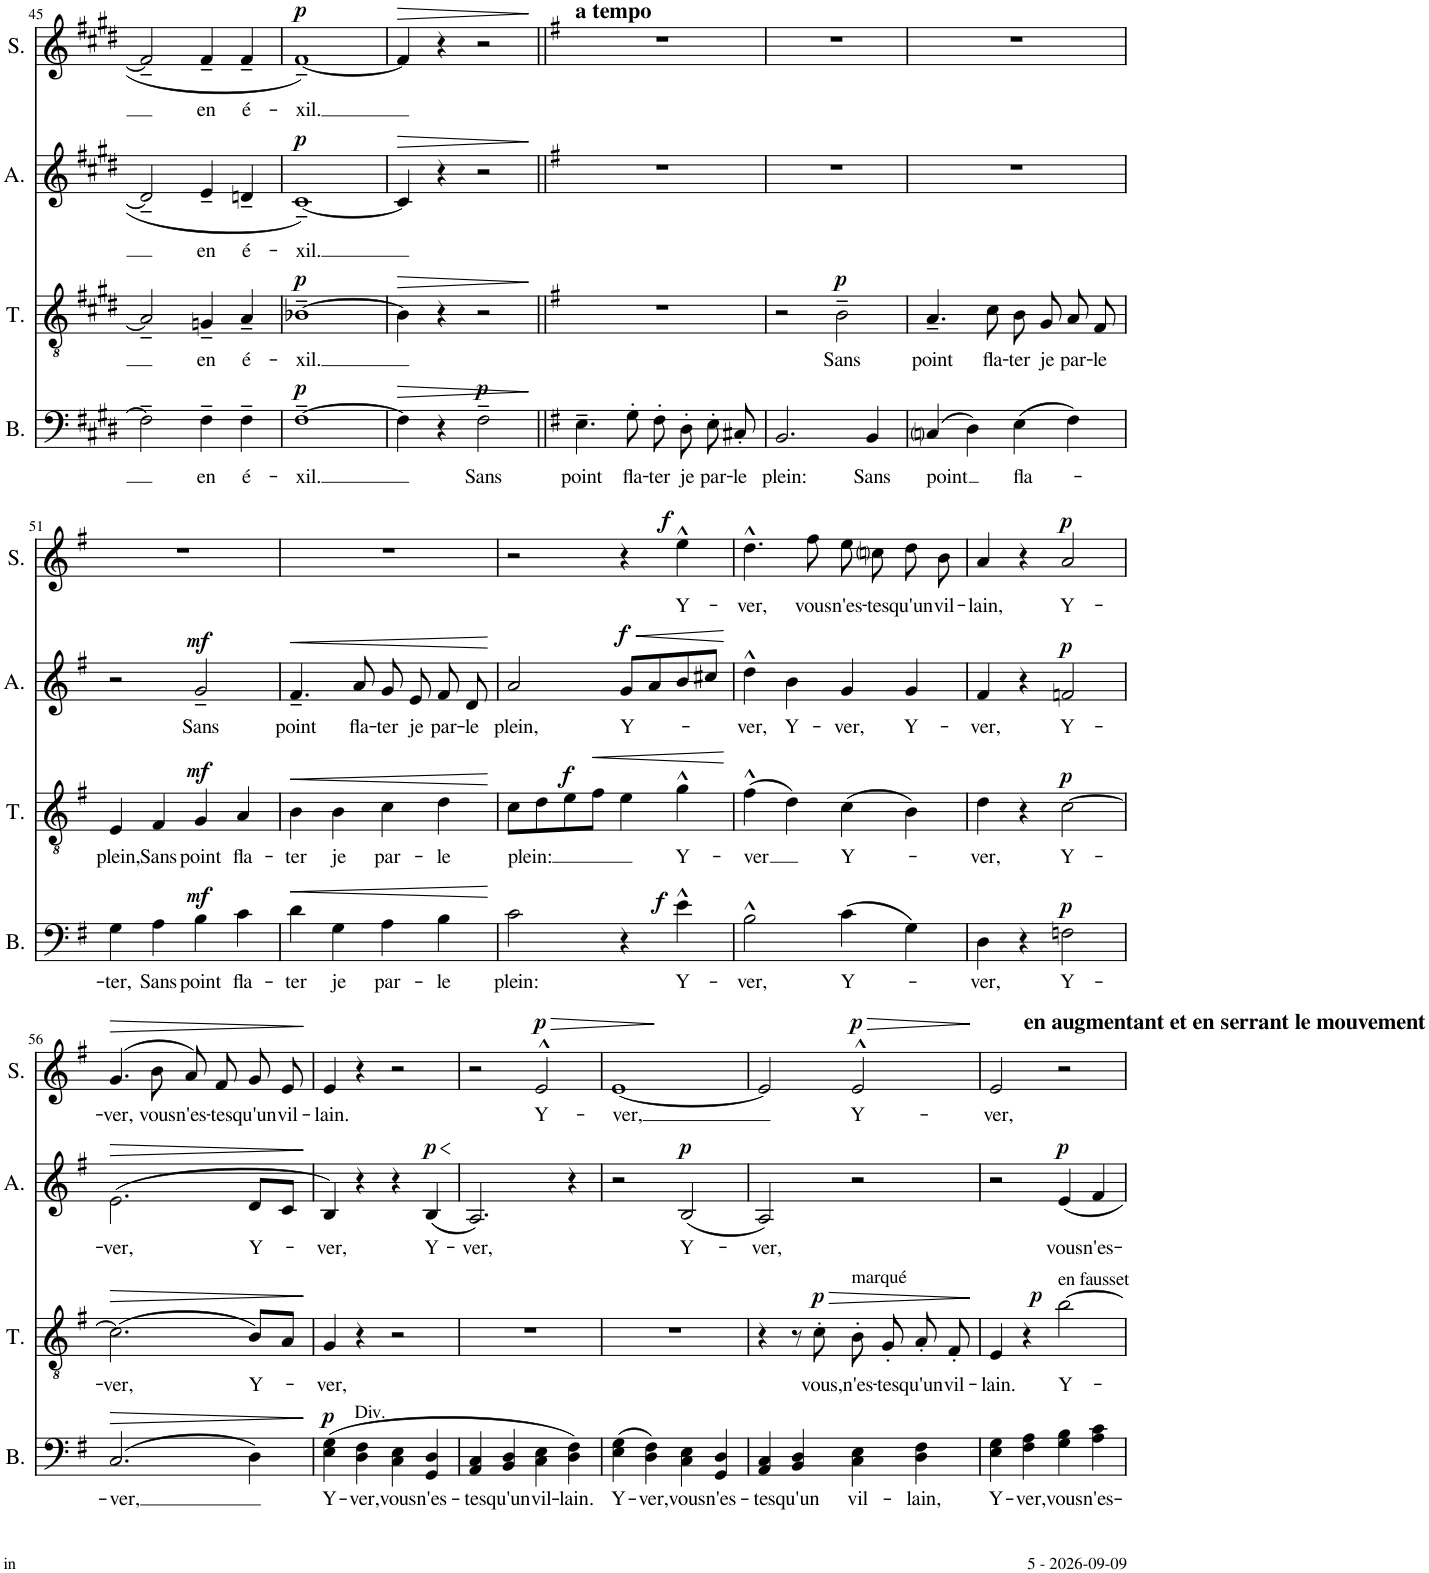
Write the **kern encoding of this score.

**kern	**text	**dynam	**kern	**text	**dynam	**kern	**text	**dynam	**kern	**text	**dynam
*part4	*part4	*part4	*part3	*part3	*part3	*part2	*part2	*part2	*part1	*part1	*part1
*staff4	*staff4	*staff4	*staff3	*staff3	*staff3	*staff2	*staff2	*staff2	*staff1	*staff1	*staff1
*I"Bass	*	*	*I"Ténor	*	*	*I"Alto	*	*	*I"Soprano	*	*
*I'B.	*	*	*I'T.	*	*	*I'A.	*	*	*I'S.	*	*
!!LO:PB:g=z
*clefF4	*	*	*clefGv2	*	*	*clefG2	*	*	*clefG2	*	*
*k[f#c#g#d#]	*	*	*k[f#c#g#d#]	*	*	*k[f#c#g#d#]	*	*	*k[f#c#g#d#]	*	*
*M2/2	*	*	*M2/2	*	*	*M2/2	*	*	*M2/2	*	*
=45	=45	=45	=45	=45	=45	=45	=45	=45	=45	=45	=45
2F#~\]	.	.	2A~/]	.	.	2d~/]	.	.	2f#~/]	.	.
!	!LO:LY:b	!	!	!LO:LY:b	!	!	!LO:LY:b	!	!	!LO:LY:b	!
4F#~\	en	.	4Gn~/	en	.	4e~/	en	.	4f#~/	en	.
!	!LO:LY:b	!	!	!LO:LY:b	!	!	!LO:LY:b	!	!	!LO:LY:b	!
4F#~\	é-	.	4A~/	é-	.	4dn~/	é-	.	4f#~/	é-	.
=46	=46	=46	=46	=46	=46	=46	=46	=46	=46	=46	=46
!	!LO:LY:b	!LO:DY:a	!	!LO:LY:b	!LO:DY:a	!	!LO:LY:b	!LO:DY:a	!	!LO:LY:b	!LO:DY:a
[1F#~	-xil.	p	[1B-X~	-xil.	p	[1c#~	-xil.	p	[1f#~	-xil.	p
=47	=47	=47	=47	=47	=47	=47	=47	=47	=47	=47	=47
!	!	!LO:HP:b	!	!	!LO:HP:b	!	!	!LO:HP:b	!	!	!LO:HP:b
4F#\]	.	>	4B-\]	.	>	4c#/]	.	>	4f#/]	.	>
4r	.	.	4r	.	.	4r	.	.	4r	.	.
!	!LO:LY:b	!LO:DY:a	!	!	!	!	!	!	!	!	!
2F#~\	Sans	p	2r	.	.	2r	.	.	2r	.	.
.	.	]	.	.	]	.	.	]	.	.	]
=48||	=48||	=48||	=48||	=48||	=48||	=48||	=48||	=48||	=48||	=48||	=48||
*k[f#]	*	*	*k[f#]	*	*	*k[f#]	*	*	*k[f#]	*	*
!	!	!	!	!	!	!	!	!	!LO:TX:a:B:t=a tempo	!	!
!	!LO:LY:b	!	!	!	!	!	!	!	!	!	!
4.E~\	point	.	1r	.	.	1r	.	.	1r	.	.
!	!LO:LY:b	!	!	!	!	!	!	!	!	!	!
8G'\	fla-	.	.	.	.	.	.	.	.	.	.
!	!LO:LY:b	!	!	!	!	!	!	!	!	!	!
8F#'\L	-ter	.	.	.	.	.	.	.	.	.	.
!	!LO:LY:b	!	!	!	!	!	!	!	!	!	!
8D'\	je	.	.	.	.	.	.	.	.	.	.
!	!LO:LY:b	!	!	!	!	!	!	!	!	!	!
8E'\	par-	.	.	.	.	.	.	.	.	.	.
!	!LO:LY:b	!	!	!	!	!	!	!	!	!	!
8C#X'\J	-le	.	.	.	.	.	.	.	.	.	.
=49	=49	=49	=49	=49	=49	=49	=49	=49	=49	=49	=49
!	!LO:LY:b	!	!	!	!	!	!	!	!	!	!
2.BB/	plein:	.	2r	.	.	1r	.	.	1r	.	.
!	!	!	!	!LO:LY:b	!LO:DY:a	!	!	!	!	!	!
.	.	.	2B~\	Sans	p	.	.	.	.	.	.
!	!LO:LY:b	!	!	!	!	!	!	!	!	!	!
4BB/	Sans	.	.	.	.	.	.	.	.	.	.
=50	=50	=50	=50	=50	=50	=50	=50	=50	=50	=50	=50
!	!LO:LY:b	!	!	!LO:LY:b	!	!	!	!	!	!	!
(4Cni/	point	.	4.A~/	point	.	1r	.	.	1r	.	.
4D\)	.	.	.	.	.	.	.	.	.	.	.
!	!	!	!	!LO:LY:b	!	!	!	!	!	!	!
.	.	.	8c\	fla-	.	.	.	.	.	.	.
!	!LO:LY:b	!	!	!LO:LY:b	!	!	!	!	!	!	!
(4E\	fla-	.	8B\	-ter	.	.	.	.	.	.	.
!	!	!	!	!LO:LY:b	!	!	!	!	!	!	!
.	.	.	8G/	je	.	.	.	.	.	.	.
!	!	!	!	!LO:LY:b	!	!	!	!	!	!	!
4F#\)	.	.	8A/	par-	.	.	.	.	.	.	.
!	!	!	!	!LO:LY:b	!	!	!	!	!	!	!
.	.	.	8F#/	-le	.	.	.	.	.	.	.
!!LO:LB:g=z
=51	=51	=51	=51	=51	=51	=51	=51	=51	=51	=51	=51
!	!LO:LY:b	!	!	!LO:LY:b	!	!	!	!	!	!	!
4G\	-ter,	.	4E/	plein,	.	2r	.	.	1r	.	.
!	!LO:LY:b	!	!	!LO:LY:b	!	!	!	!	!	!	!
4A\	Sans	.	4F#/	Sans	.	.	.	.	.	.	.
!	!LO:LY:b	!LO:DY:a	!	!LO:LY:b	!LO:DY:a	!	!LO:LY:b	!LO:DY:a	!	!	!
4B\	point	mf	4G/	point	mf	2g~/	Sans	mf	.	.	.
!	!LO:LY:b	!	!	!LO:LY:b	!	!	!	!	!	!	!
4c\	fla-	.	4A/	fla-	.	.	.	.	.	.	.
=52	=52	=52	=52	=52	=52	=52	=52	=52	=52	=52	=52
!	!LO:LY:b	!LO:HP:b	!	!LO:LY:b	!LO:HP:b	!	!LO:LY:b	!LO:HP:b	!	!	!
4d\	-ter	<	4B\	-ter	<	4.f#~/	point	<	1r	.	.
!	!LO:LY:b	!	!	!LO:LY:b	!	!	!	!	!	!	!
4G\	je	.	4B\	je	.	.	.	.	.	.	.
!	!	!	!	!	!	!	!LO:LY:b	!	!	!	!
.	.	.	.	.	.	8a/	fla-	.	.	.	.
!	!LO:LY:b	!	!	!LO:LY:b	!	!	!LO:LY:b	!	!	!	!
4A\	par-	.	4c\	par-	.	8g/	-ter	.	.	.	.
!	!	!	!	!	!	!	!LO:LY:b	!	!	!	!
.	.	.	.	.	.	8e/	je	.	.	.	.
!	!LO:LY:b	!	!	!LO:LY:b	!	!	!LO:LY:b	!	!	!	!
4B\	-le	.	4d\	-le	.	8f#/	par-	.	.	.	.
!	!	!	!	!	!	!	!LO:LY:b	!	!	!	!
.	.	.	.	.	.	8d/	-le	.	.	.	.
.	.	[	.	.	[	.	.	[	.	.	.
=53	=53	=53	=53	=53	=53	=53	=53	=53	=53	=53	=53
!	!LO:LY:b	!	!	!LO:LY:b	!	!	!LO:LY:b	!	!	!	!
2c\	plein:	.	8c\L	plein:	.	2a/	plein,	.	2r	.	.
.	.	.	8d\	.	.	.	.	.	.	.	.
!	!	!	!	!	!LO:DY:a	!	!	!	!	!	!
.	.	.	8e\	.	f	.	.	.	.	.	.
!	!	!	!	!	!LO:HP:b	!	!	!	!	!	!
.	.	.	8f#\J	.	<	.	.	.	.	.	.
!	!	!	!	!	!	!	!LO:LY:b	!LO:HP:b	!	!	!
!	!	!	!	!	!	!	!	!LO:DY:n=1:a	!	!	!
4r	.	.	4e\	.	.	8g/L	Y-	< f	4r	.	.
.	.	.	.	.	.	8a/	.	.	.	.	.
!	!LO:LY:b	!LO:DY:a	!	!LO:LY:b	!	!	!	!	!	!LO:LY:b	!LO:DY:a
4e^^\	Y-	f	4g^^\	Y-	.	8b/	.	.	4ee^^\	Y-	f
.	.	.	.	.	.	8cc#X/J	.	.	.	.	.
.	.	.	.	.	[	.	.	[	.	.	.
=54	=54	=54	=54	=54	=54	=54	=54	=54	=54	=54	=54
!	!LO:LY:b	!	!	!LO:LY:b	!	!	!LO:LY:b	!	!	!LO:LY:b	!
2B^^\	-ver,	.	(4f#^^\	-ver	.	4dd^^\	-ver,	.	4.dd^^\	-ver,	.
!	!	!	!	!	!	!	!LO:LY:b	!	!	!	!
.	.	.	4d\)	.	.	4b\	Y-	.	.	.	.
!	!	!	!	!	!	!	!	!	!	!LO:LY:b	!
.	.	.	.	.	.	.	.	.	8ff#\	vous	.
!	!LO:LY:b	!	!	!LO:LY:b	!	!	!LO:LY:b	!	!	!LO:LY:b	!
(4c\	Y-	.	(4c\	Y-	.	4g/	-ver,	.	8ee\L	n'es-	.
!	!	!	!	!	!	!	!	!	!	!LO:LY:b	!
.	.	.	.	.	.	.	.	.	8ccni\	-tes	.
!	!	!	!	!	!	!	!LO:LY:b	!	!	!LO:LY:b	!
4G\)	.	.	4B\)	.	.	4g/	Y-	.	8dd\	qu'un	.
!	!	!	!	!	!	!	!	!	!	!LO:LY:b	!
.	.	.	.	.	.	.	.	.	8b\J	vil-	.
=55	=55	=55	=55	=55	=55	=55	=55	=55	=55	=55	=55
!	!LO:LY:b	!	!	!LO:LY:b	!	!	!LO:LY:b	!	!	!LO:LY:b	!
4D\	-ver,	.	4d\	-ver,	.	4f#/	-ver,	.	4a/	-lain,	.
4r	.	.	4r	.	.	4r	.	.	4r	.	.
!	!LO:LY:b	!LO:DY:a	!	!LO:LY:b	!LO:DY:a	!	!LO:LY:b	!LO:DY:a	!	!LO:LY:b	!LO:DY:a
2Fn\	Y-	p	[2c\	Y-	p	2fn/	Y-	p	2a/	Y-	p
!!LO:LB:g=z
=56	=56	=56	=56	=56	=56	=56	=56	=56	=56	=56	=56
!	!LO:LY:b	!LO:HP:b	!	!LO:LY:b	!LO:HP:b	!	!LO:LY:b	!LO:HP:b	!	!LO:LY:b	!LO:HP:b
(2.C/	-ver,	>	(2.c\]	-ver,	>	(2.e\	-ver,	>	(4.g/	-ver,	>
!	!	!	!	!	!	!	!	!	!	!LO:LY:b	!
.	.	.	.	.	.	.	.	.	8b\	vous	.
!	!	!	!	!	!	!	!	!	!	!LO:LY:b	!
.	.	.	.	.	.	.	.	.	8a/L)	n'es-	.
!	!	!	!	!	!	!	!	!	!	!LO:LY:b	!
.	.	.	.	.	.	.	.	.	8f#/	-tes	.
!	!	!	!	!LO:LY:b	!	!	!LO:LY:b	!	!	!LO:LY:b	!
4D\)	.	.	8B/L)	Y-	.	8d/L	Y-	.	8g/	qu'un	.
!	!	!	!	!	!	!	!	!	!	!LO:LY:b	!
.	.	.	8A/J	.	.	8c/J	.	.	8e/J	vil-	.
.	.	]	.	.	]	.	.	]	.	.	]
=57	=57	=57	=57	=57	=57	=57	=57	=57	=57	=57	=57
!LO:TX:a:t=Div.	!	!	!	!	!	!	!	!	!	!	!
!	!LO:LY:b	!LO:DY:a	!	!LO:LY:b	!	!	!LO:LY:b	!	!	!LO:LY:b	!
(4E\ 4G\	Y-	p	4G/	-ver,	.	4B/)	-ver,	.	4e/	-lain.	.
!	!LO:LY:b	!	!	!	!	!	!	!	!	!	!
4D\ 4F#\	-ver,	.	4r	.	.	4r	.	.	4r	.	.
!	!LO:LY:b	!	!	!	!	!	!	!	!	!	!
4C\ 4E\	vous	.	2r	.	.	4r	.	.	2r	.	.
!	!LO:LY:b	!	!	!	!	!	!LO:LY:b	!LO:HP:b	!	!	!
!	!	!	!	!	!	!	!	!LO:DY:n=1:a	!	!	!
4GG/ 4D/	n'es-	.	.	.	.	(4B/	Y-	< p	.	.	.
.	.	.	.	.	.	.	.	[	.	.	.
=58	=58	=58	=58	=58	=58	=58	=58	=58	=58	=58	=58
!	!LO:LY:b	!	!	!	!	!	!LO:LY:b	!	!	!	!
4AA/ 4C/	-tes	.	1r	.	.	2.A/)	-ver,	.	2r	.	.
!	!LO:LY:b	!	!	!	!	!	!	!	!	!	!
4BB/ 4D/	qu'un	.	.	.	.	.	.	.	.	.	.
!	!LO:LY:b	!	!	!	!	!	!	!	!	!LO:LY:b	!LO:HP:b
!	!	!	!	!	!	!	!	!	!	!	!LO:DY:n=1:a
4C\ 4E\	vil-	.	.	.	.	.	.	.	2e^^/	Y-	> p
!	!LO:LY:b	!	!	!	!	!	!	!	!	!	!
4D\ 4F#\)	-lain.	.	.	.	.	4r	.	.	.	.	.
.	.	.	.	.	.	.	.	.	.	.	]
=59	=59	=59	=59	=59	=59	=59	=59	=59	=59	=59	=59
!	!LO:LY:b	!	!	!	!	!	!	!	!	!LO:LY:b	!
(4E\ 4G\	Y-	.	1r	.	.	2r	.	.	[1e	-ver,	.
!	!LO:LY:b	!	!	!	!	!	!	!	!	!	!
4D\ 4F#\)	-ver,	.	.	.	.	.	.	.	.	.	.
!	!LO:LY:b	!	!	!	!	!	!LO:LY:b	!LO:DY:a	!	!	!
4C\ 4E\	vous	.	.	.	.	(2B/	Y-	p	.	.	.
!	!LO:LY:b	!	!	!	!	!	!	!	!	!	!
4GG/ 4D/	n'es-	.	.	.	.	.	.	.	.	.	.
=60	=60	=60	=60	=60	=60	=60	=60	=60	=60	=60	=60
!	!LO:LY:b	!	!	!	!	!	!LO:LY:b	!	!	!	!
4AA/ 4C/	-tes	.	4r	.	.	2A/)	-ver,	.	2e/]	.	.
!	!LO:LY:b	!	!	!	!	!	!	!	!	!	!
4BB/ 4D/	qu'un	.	8r	.	.	.	.	.	.	.	.
!	!	!	!	!LO:LY:b	!LO:HP:b	!	!	!	!	!	!
!	!	!	!	!	!LO:DY:n=1:a	!	!	!	!	!	!
.	.	.	8c'\	vous,	> p	.	.	.	.	.	.
!	!	!	!LO:TX:a:t=marqué	!	!	!	!	!	!	!	!
!	!LO:LY:b	!	!	!LO:LY:b	!	!	!	!	!	!LO:LY:b	!LO:HP:b
!	!	!	!	!	!	!	!	!	!	!	!LO:DY:n=1:a
4C\ 4E\	vil-	.	8B'\	n'es-	.	2r	.	.	2e^^/	Y-	> p
!	!	!	!	!LO:LY:b	!	!	!	!	!	!	!
.	.	.	8G'/	-tes	.	.	.	.	.	.	.
!	!LO:LY:b	!	!	!LO:LY:b	!	!	!	!	!	!	!
4D\ 4F#\	-lain,	.	8A'/	qu'un	.	.	.	.	.	.	.
!	!	!	!	!LO:LY:b	!	!	!	!	!	!	!
.	.	.	8F#'/	vil-	.	.	.	.	.	.	.
.	.	.	.	.	]	.	.	.	.	.	]
=61	=61	=61	=61	=61	=61	=61	=61	=61	=61	=61	=61
!	!	!	!	!	!	!	!	!	!LO:TX:a:B:t=en augmentant et en serrant le mouvement	!	!
!	!LO:LY:b	!	!	!LO:LY:b	!	!	!	!	!	!LO:LY:b	!
4E\ 4G\	Y-	.	4E/	-lain.	.	2r	.	.	2e/	-ver,	.
!	!LO:LY:b	!	!	!	!	!	!	!	!	!	!
4F#\ 4A\	-ver,	.	4r	.	.	.	.	.	.	.	.
!	!	!	!LO:TX:a:t=en fausset	!	!	!	!	!	!	!	!
!	!LO:LY:b	!	!	!LO:LY:b	!LO:DY:a	!	!LO:LY:b	!LO:DY:a	!	!	!
4G\ 4B\	vous	.	[2b\	Y-	p	4e/	vous	p	2r	.	.
!	!LO:LY:b	!	!	!	!	!	!LO:LY:b	!	!	!	!
4A\ 4c\	n'es-	.	.	.	.	4f#/	n'es-	.	.	.	.
=	=	=	=	=	=	=	=	=	=	=	=
*-	*-	*-	*-	*-	*-	*-	*-	*-	*-	*-	*-
